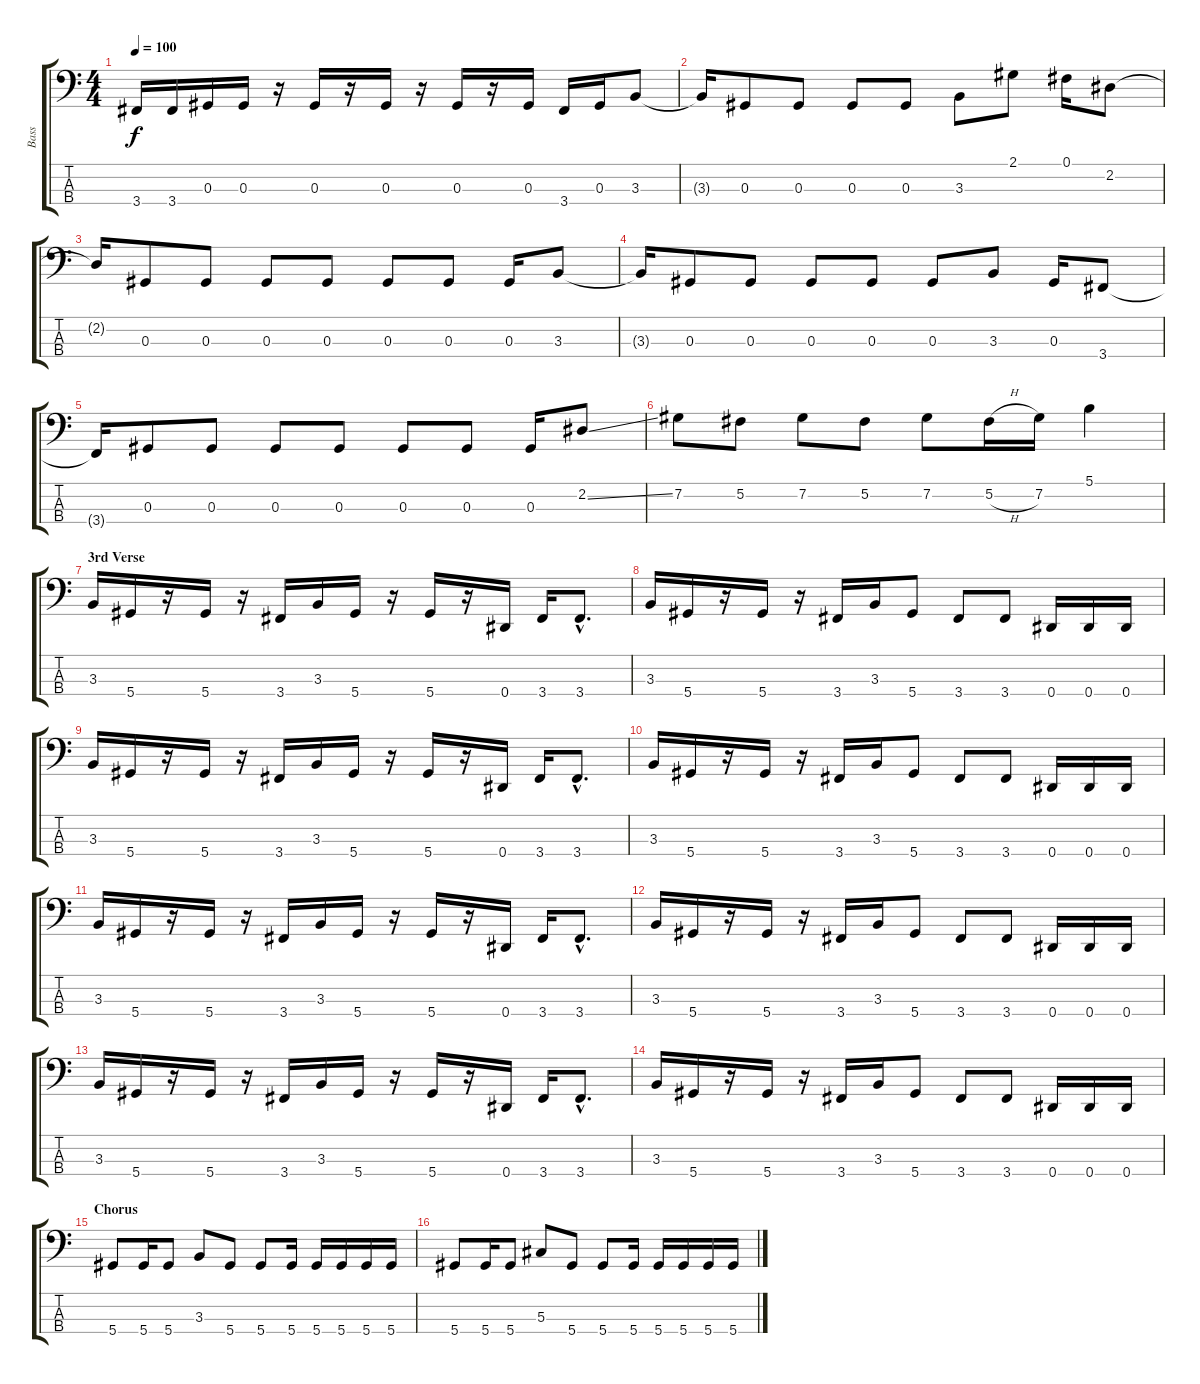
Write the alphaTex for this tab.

\track ("Bass" "Bass") {instrument electricbassfinger}
\staff {score tabs}
\tuning (Gb2 Db2 Ab1 Eb1) {hide}
\ts (4 4)
\tempo 100
\clef f4
\ks c
3.4{t}.16{dy f} 3.4.16 0.3.16 0.3.16 r.16 0.3.16 r.16 0.3.16 r.16 0.3.16 r.16 0.3.16 3.4.16 0.3.16 3.3.8 |
3.3{t}.16 0.3.8 0.3.8 0.3.8 0.3.8 3.3.8 2.1.8 0.1.16 2.2.8 |
2.2{t}.16 0.3.8 0.3.8 0.3.8 0.3.8 0.3.8 0.3.8 0.3.16 3.3.8 |
3.3{t}.16 0.3.8 0.3.8 0.3.8 0.3.8 0.3.8 3.3.8 0.3.16 3.4.8 |
3.4{t}.16 0.3.8 0.3.8 0.3.8 0.3.8 0.3.8 0.3.8 0.3.16 2.2{ss}.8 |
7.2.8 5.2.8 7.2.8 5.2.8 7.2.8 5.2{h}.16 7.2.16 5.1.4 |
\section ("" "3rd Verse")
3.3.16 5.4.16 r.16 5.4.16 r.16 3.4.16 3.3.16 5.4.16 r.16 5.4.16 r.16 0.4.16 3.4.16 3.4{hac}.8{d} |
3.3.16 5.4.16 r.16 5.4.16 r.16 3.4.16 3.3.16 5.4.8 3.4.8 3.4.8 0.4.16 0.4.16 0.4.16 |
3.3.16 5.4.16 r.16 5.4.16 r.16 3.4.16 3.3.16 5.4.16 r.16 5.4.16 r.16 0.4.16 3.4.16 3.4{hac}.8{d} |
3.3.16 5.4.16 r.16 5.4.16 r.16 3.4.16 3.3.16 5.4.8 3.4.8 3.4.8 0.4.16 0.4.16 0.4.16 |
3.3.16 5.4.16 r.16 5.4.16 r.16 3.4.16 3.3.16 5.4.16 r.16 5.4.16 r.16 0.4.16 3.4.16 3.4{hac}.8{d} |
3.3.16 5.4.16 r.16 5.4.16 r.16 3.4.16 3.3.16 5.4.8 3.4.8 3.4.8 0.4.16 0.4.16 0.4.16 |
3.3.16 5.4.16 r.16 5.4.16 r.16 3.4.16 3.3.16 5.4.16 r.16 5.4.16 r.16 0.4.16 3.4.16 3.4{hac}.8{d} |
3.3.16 5.4.16 r.16 5.4.16 r.16 3.4.16 3.3.16 5.4.8 3.4.8 3.4.8 0.4.16 0.4.16 0.4.16 |
\section ("" "Chorus")
5.4.8 5.4.16 5.4.8 3.3.8 5.4.8 5.4.8 5.4.16 5.4.16 5.4.16 5.4.16 5.4.16 |
5.4.8 5.4.16 5.4.8 5.3.8 5.4.8 5.4.8 5.4.16 5.4.16 5.4.16 5.4.16 5.4.16
